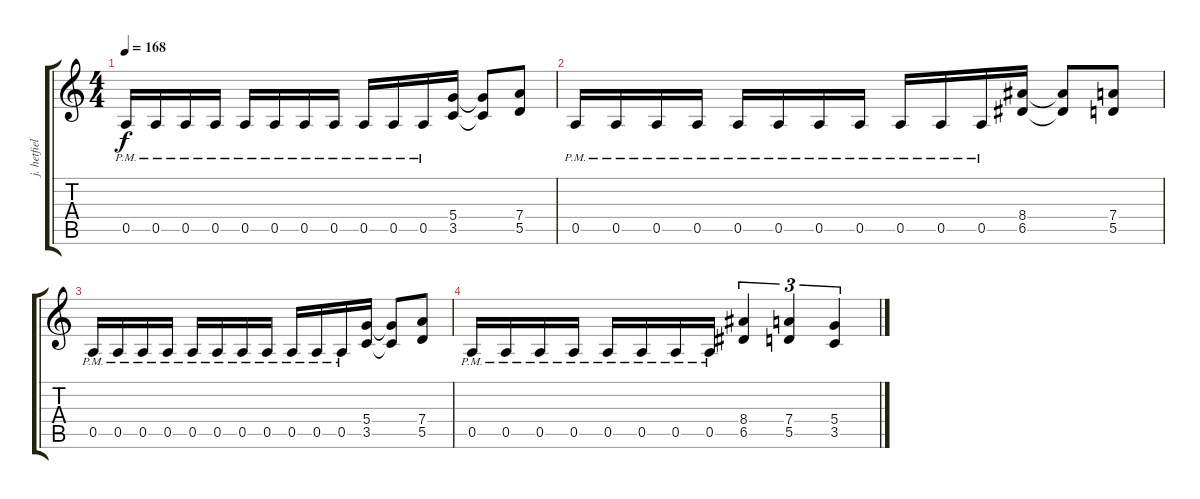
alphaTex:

\track ("j. hetfield - rhythm guitar" "j. hetfiel") {instrument distortionguitar}
\staff {score tabs}
\tuning (E4 B3 G3 D3 A2 E2) {hide}
\ts (4 4)
\tempo 168
\clef g2
\ks c
0.5{pm}.16{dy f} 0.5{pm}.16 0.5{pm}.16 0.5{pm}.16 0.5{pm}.16 0.5{pm}.16 0.5{pm}.16 0.5{pm}.16 0.5{pm}.16 0.5{pm}.16 0.5{pm}.16 (5.4 3.5).16 (5.4{t} 3.5{t}).8 (7.4 5.5).8 |
0.5{pm}.16 0.5{pm}.16 0.5{pm}.16 0.5{pm}.16 0.5{pm}.16 0.5{pm}.16 0.5{pm}.16 0.5{pm}.16 0.5{pm}.16 0.5{pm}.16 0.5{pm}.16 (8.4 6.5).16 (8.4{t} 6.5{t}).8 (7.4 5.5).8 |
0.5{pm}.16 0.5{pm}.16 0.5{pm}.16 0.5{pm}.16 0.5{pm}.16 0.5{pm}.16 0.5{pm}.16 0.5{pm}.16 0.5{pm}.16 0.5{pm}.16 0.5{pm}.16 (5.4 3.5).16 (5.4{t} 3.5{t}).8 (7.4 5.5).8 |
0.5{pm}.16 0.5{pm}.16 0.5{pm}.16 0.5{pm}.16 0.5{pm}.16 0.5{pm}.16 0.5{pm}.16 0.5{pm}.16 (8.4 6.5).4{tu (3 2)} (7.4 5.5).4{tu (3 2)} (5.4 3.5).4{tu (3 2)}
